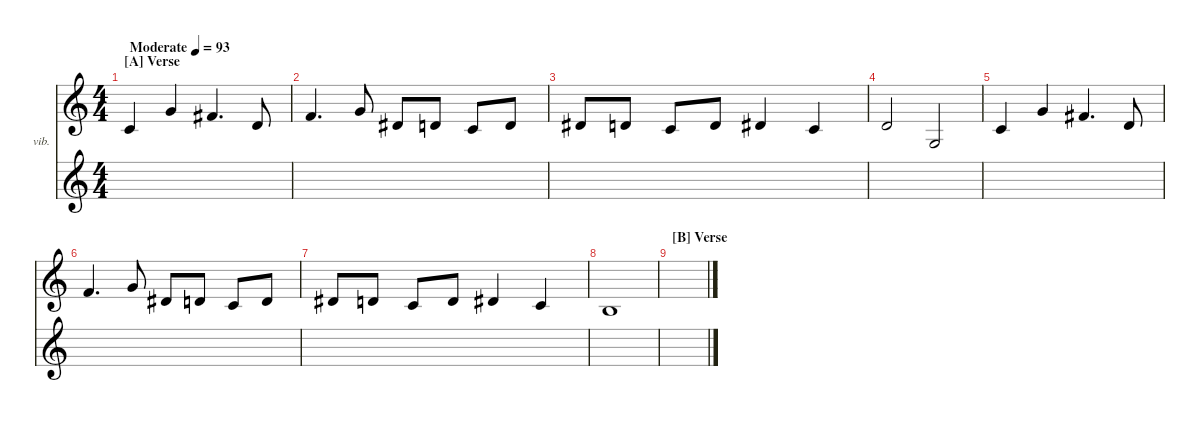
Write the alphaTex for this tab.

\defaultSystemsLayout 4
\hideDynamics
\bracketExtendMode nobrackets
\firstSystemTrackNameOrientation horizontal
\otherSystemsTrackNameOrientation horizontal
\track ("Vibraphone" "vib.") {instrument vibraphone}
\staff {score}
\tuning (E4 B3 G3 D3 A2 E2)
\ts (4 4)
\beaming (8 2 2 2 2)
\section ("A" "Verse")
\scale
0.952065
\tempo (93 "Moderate")
\accidentals auto
\clef g2
\ottava regular
\simile none
\ks c
1.2.4{dy f instrument vibraphone beam Up} 3.1.4{beam Up} 2.1{acc #}.4{d beam Up} 3.2.8{beam Up} |
\scale
1.03043 1.1.4{d beam Up} 3.1.8{beam Up} 4.2{acc #}.8{beam Up} 3.2.8{beam Up} 1.2.8{beam Up} 3.2.8{beam Up} |
\scale
0.969568 4.2{acc #}.8{beam Up} 3.2.8{beam Up} 1.2.8{beam Up} 3.2.8{beam Up} 4.2{acc #}.4{beam Up} 5.3.4{beam Up} |
\scale
1.03043 7.3.2{beam Up} 5.4.2{beam Up} |
\scale
0.969568 5.3.4{beam Up} 3.1.4{beam Up} 2.1{acc #}.4{d beam Up} 3.2.8{beam Up} |
\scale
1.03043 1.1.4{d beam Up} 3.1.8{beam Up} 4.2{acc #}.8{beam Up} 3.2.8{beam Up} 1.2.8{beam Up} 3.2.8{beam Up} |
\scale
0.969568 4.2{acc #}.8{beam Up} 3.2.8{beam Up} 1.2.8{beam Up} 3.2.8{beam Up} 4.2{acc #}.4{beam Up} 5.3.4{beam Up} |
\scale
1.03043 4.3.1{beam Up} |
\section ("B" "Verse")
\scale
0.969568 |
\scale
1.03043 |
\scale
0.969568 |
\scale
1.03043 |
\scale
0.969568 |
\scale
1.03043 |
\scale
0.969568 |
\scale
1.03043
\staff {score}
\tuning (E4 B3 G3 D3 A2 E2)
\clef g2
\ottava regular
\simile none
\ks c
|
|
|
|
|
|
|
|
|
|
|
|
|
|
|
